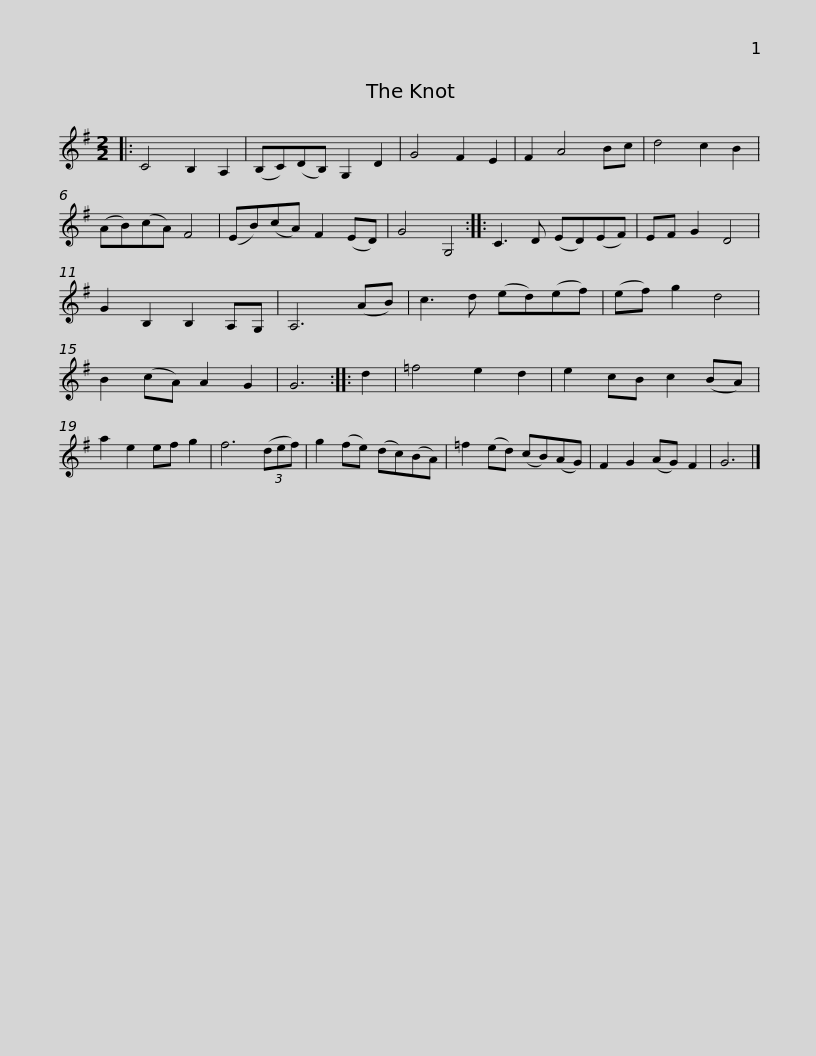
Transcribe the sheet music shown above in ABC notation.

X:1
L:1/8
M:2/2
I:linebreak $
K:G
V:1 treble
V:1
|: C4 B,2 A,2 | (B,C)(DB,) G,2 D2 | G4 F2 E2 | F2 A4 Bc | d4 c2 B2 | %5
 (AB)(cA) F4 | (EB)(cA) F2 (ED) | G4 G,4 ::$ C3 D (ED)(EF) | EF G2 D4 | %10
 G2 B,2 B,2 A,G, | A,6 (AB) | c3 d (ed)(ef) | (ef) g2 d4 | B2 (cA) A2 G2 | %15
 G6 :: d2 |$ =f4 e2 d2 | e2 cB c2 (BA) | a2 e2 ef g2 | %20
 f6 (3(def) | g2 (fe) (dc)(BA) | =f2 (ed) (cB)(AG) | F2 G2 (AG) F2 | G6 |] %25
